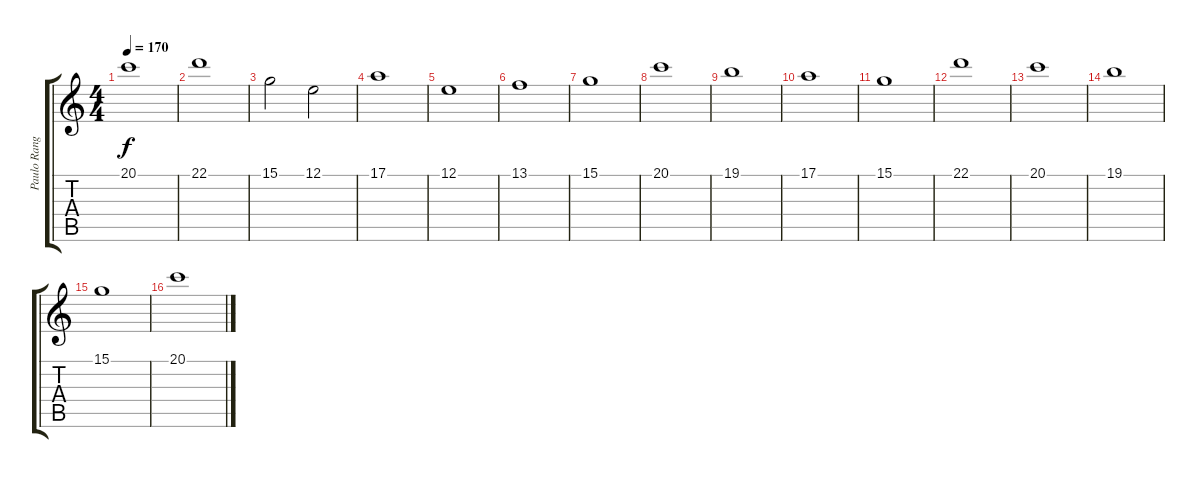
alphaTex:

\track ("Paulo Rangel" "Paulo Rang") {instrument stringensemble1}
\staff {score tabs}
\tuning (E4 B3 G3 D3 A2 E2) {hide}
\ts (4 4)
\tempo 170
\clef g2
\ks c
20.1.1{dy f} |
22.1.1 |
15.1.2 12.1.2 |
17.1.1 |
12.1.1 |
13.1.1 |
15.1.1 |
20.1.1 |
19.1.1 |
17.1.1 |
15.1.1 |
22.1.1 |
20.1.1 |
19.1.1 |
15.1.1 |
20.1.1
